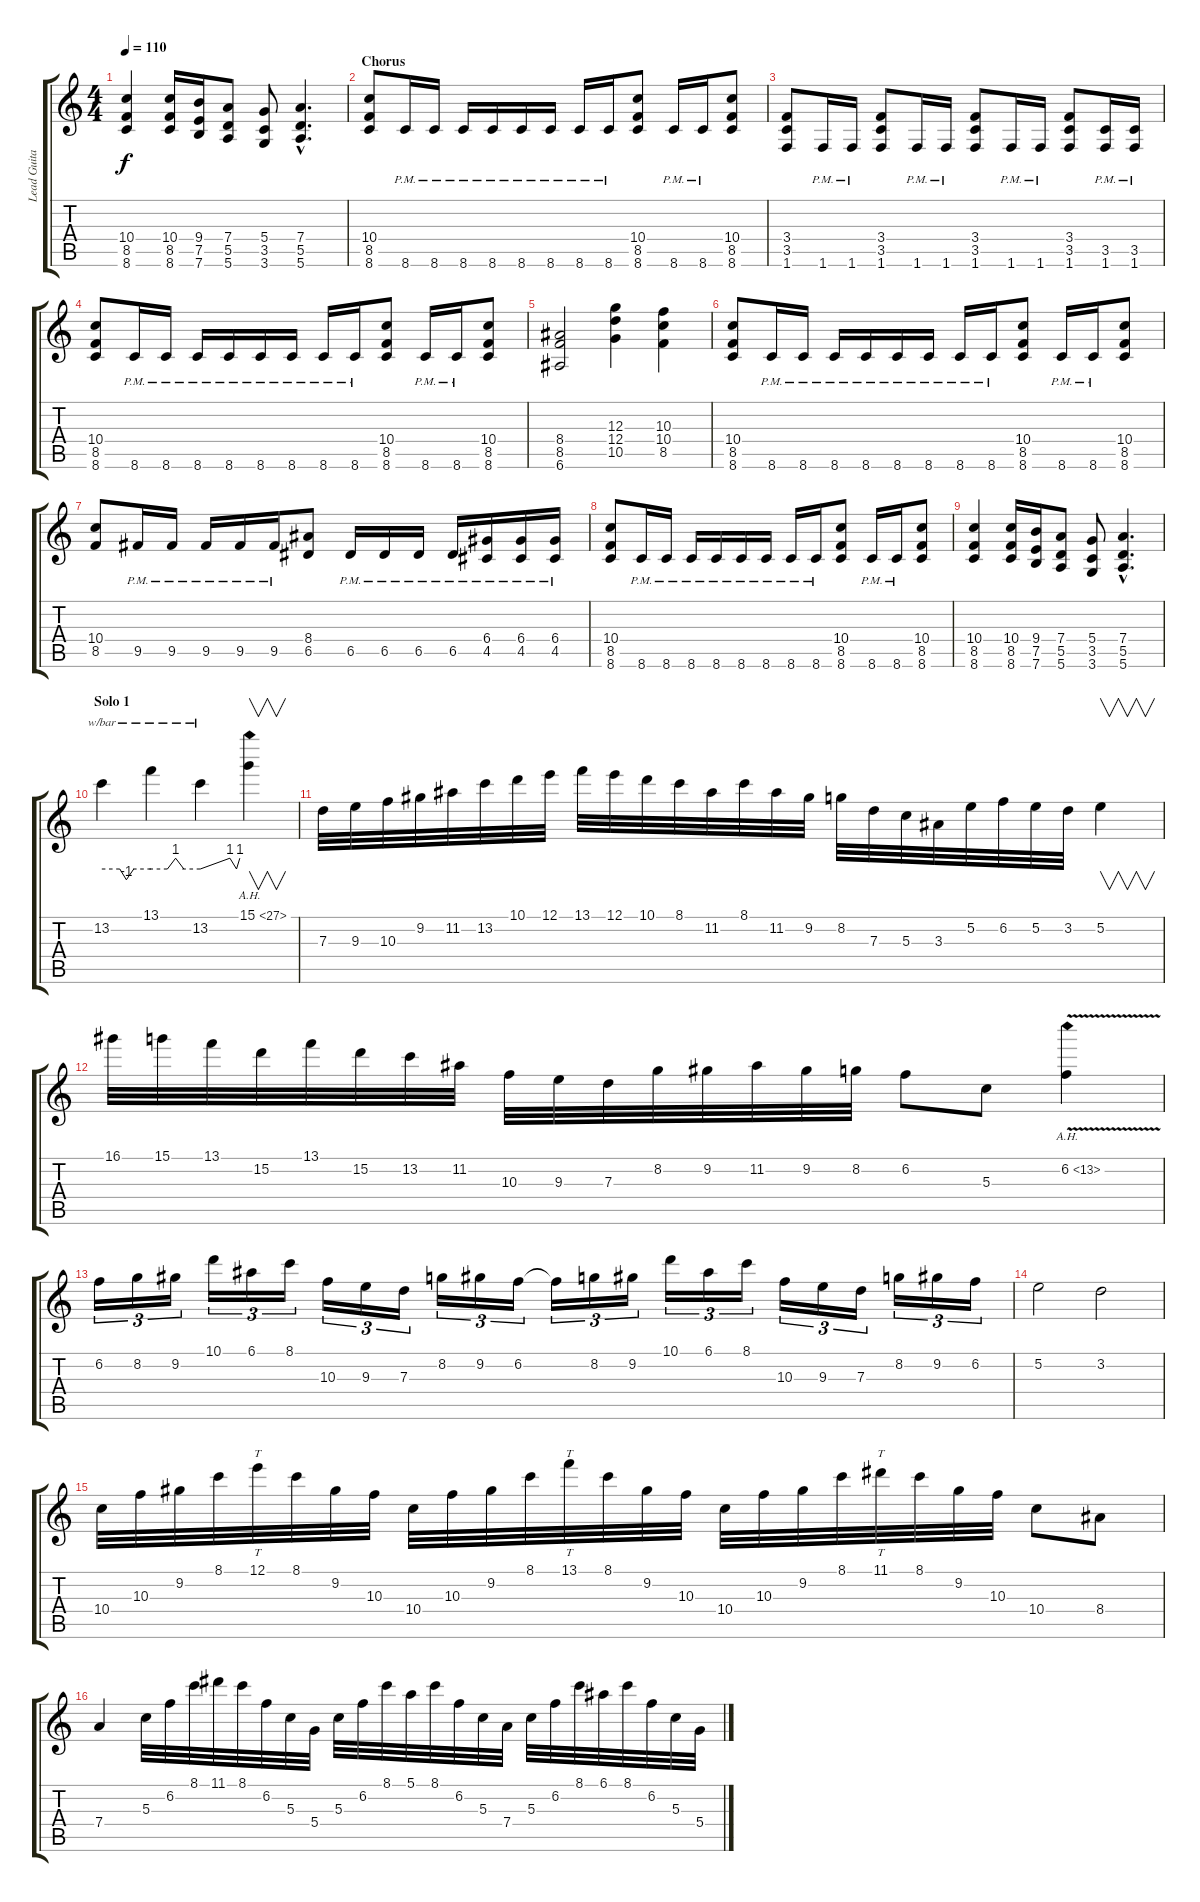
\track ("Lead Guitar" "Lead Guita") {instrument distortionguitar}
\staff {score tabs}
\tuning (E4 B3 G3 D3 A2 E2) {hide}
\ts (4 4)
\tempo 110
\clef g2
\ks c
(10.4 8.5 8.6).4{dy f} (10.4 8.5 8.6).16 (9.4 7.5 7.6).16 (7.4 5.5 5.6).8 (5.4 3.5 3.6).8 (7.4{hac} 5.5{hac} 5.6{hac}).4{d} |
\section ("" "Chorus")
(10.4 8.5 8.6).8 8.6{pm}.16 8.6{pm}.16 8.6{pm}.16 8.6{pm}.16 8.6{pm}.16 8.6{pm}.16 8.6{pm}.16 8.6{pm}.16 (10.4 8.5 8.6).8 8.6{pm}.16 8.6{pm}.16 (10.4 8.5 8.6).8 |
(3.4 3.5 1.6).8 1.6{pm}.16 1.6{pm}.16 (3.4 3.5 1.6).8 1.6{pm}.16 1.6{pm}.16 (3.4 3.5 1.6).8 1.6{pm}.16 1.6{pm}.16 (3.4 3.5 1.6).8 (3.5{pm} 1.6{pm}).16 (3.5{pm} 1.6{pm}).16 |
(10.4 8.5 8.6).8 8.6{pm}.16 8.6{pm}.16 8.6{pm}.16 8.6{pm}.16 8.6{pm}.16 8.6{pm}.16 8.6{pm}.16 8.6{pm}.16 (10.4 8.5 8.6).8 8.6{pm}.16 8.6{pm}.16 (10.4 8.5 8.6).8 |
(8.4 8.5 6.6).2 (12.3 12.4 10.5).4 (10.3 10.4 8.5).4 |
(10.4 8.5 8.6).8 8.6{pm}.16 8.6{pm}.16 8.6{pm}.16 8.6{pm}.16 8.6{pm}.16 8.6{pm}.16 8.6{pm}.16 8.6{pm}.16 (10.4 8.5 8.6).8 8.6{pm}.16 8.6{pm}.16 (10.4 8.5 8.6).8 |
(10.4 8.5).8 9.5{pm}.16 9.5{pm}.16 9.5{pm}.16 9.5{pm}.16 9.5{pm}.16 (8.4 6.5).8 6.5{pm}.16 6.5{pm}.16 6.5{pm}.16 6.5{pm}.16 (6.4{pm} 4.5{pm}).16 (6.4{pm} 4.5{pm}).16 (6.4{pm} 4.5{pm}).16 |
(10.4 8.5 8.6).8 8.6{pm}.16 8.6{pm}.16 8.6{pm}.16 8.6{pm}.16 8.6{pm}.16 8.6{pm}.16 8.6{pm}.16 8.6{pm}.16 (10.4 8.5 8.6).8 8.6{pm}.16 8.6{pm}.16 (10.4 8.5 8.6).8 |
(10.4 8.5 8.6).4 (10.4 8.5 8.6).16 (9.4 7.5 7.6).16 (7.4 5.5 5.6).8 (5.4 3.5 3.6).8 (7.4{hac} 5.5{hac} 5.6{hac}).4{d} |
\section ("" "Solo 1")
13.2.4{tbe (custom default 0 0 22 0 30 -4 39 0 60 0)} 13.1.4{tbe (custom default 0 0 20 0 30 4 40 0 60 0)} 13.2.4{tbe (custom default 0 0 45 4 55 0 60 4)} 15.1{ah 12}.4{v} |
7.3.32 9.3.32 10.3.32 9.2.32 11.2.32 13.2.32 10.1.32 12.1.32 13.1.32 12.1.32 10.1.32 8.1.32 11.2.32 8.1.32 11.2.32 9.2.32 8.2.32 7.3.32 5.3.32 3.3.32 5.2.32 6.2.32 5.2.32 3.2.32 5.2.4{v} |
16.1.32 15.1.32 13.1.32 15.2.32 13.1.32 15.2.32 13.2.32 11.2.32 10.3.32 9.3.32 7.3.32 8.2.32 9.2.32 11.2.32 9.2.32 8.2.32 6.2.8 5.3.8 6.2{ah 7 v}.4 |
6.2.16{tu (3 2)} 8.2.16{tu (3 2)} 9.2.16{tu (3 2)} 10.1.16{tu (3 2)} 6.1.16{tu (3 2)} 8.1.16{tu (3 2)} 10.3.16{tu (3 2)} 9.3.16{tu (3 2)} 7.3.16{tu (3 2)} 8.2.16{tu (3 2)} 9.2.16{tu (3 2)} 6.2.16{tu (3 2)} 6.2{t}.16{tu (3 2)} 8.2.16{tu (3 2)} 9.2.16{tu (3 2)} 10.1.16{tu (3 2)} 6.1.16{tu (3 2)} 8.1.16{tu (3 2)} 10.3.16{tu (3 2)} 9.3.16{tu (3 2)} 7.3.16{tu (3 2)} 8.2.16{tu (3 2)} 9.2.16{tu (3 2)} 6.2.16{tu (3 2)} |
5.2.2 3.2.2 |
10.4.32 10.3.32 9.2.32 8.1.32 12.1.32{tt} 8.1.32 9.2.32 10.3.32 10.4.32 10.3.32 9.2.32 8.1.32 13.1.32{tt} 8.1.32 9.2.32 10.3.32 10.4.32 10.3.32 9.2.32 8.1.32 11.1.32{tt} 8.1.32 9.2.32 10.3.32 10.4.8 8.4.8 |
7.4.4 5.3.32 6.2.32 8.1.32 11.1.32 8.1.32 6.2.32 5.3.32 5.4.32 5.3.32 6.2.32 8.1.32 5.1.32 8.1.32 6.2.32 5.3.32 7.4.32 5.3.32 6.2.32 8.1.32 6.1.32 8.1.32 6.2.32 5.3.32 5.4.32
